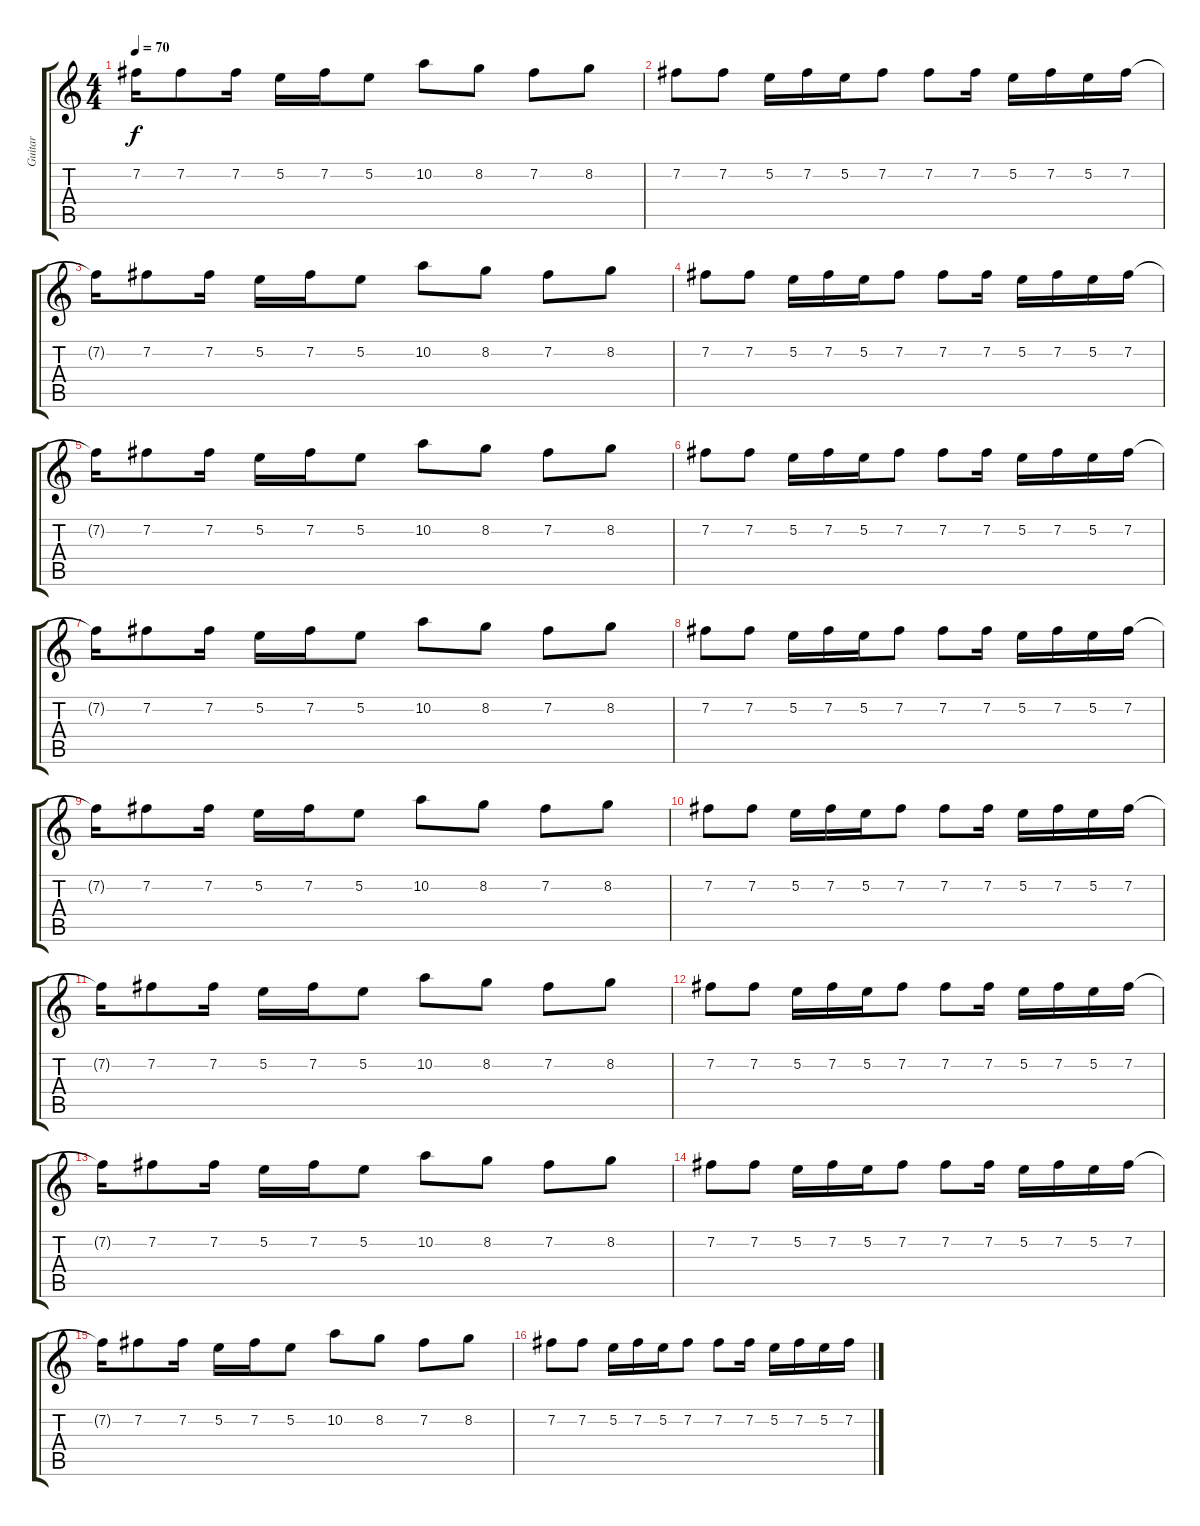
\track ("Guitar" "Guitar") {instrument distortionguitar}
\staff {score tabs}
\tuning (E4 B3 G3 D3 A2 E2) {hide}
\ts (4 4)
\tempo 70
\clef g2
\ks c
7.2{t}.16{dy f} 7.2.8 7.2.16 5.2.16 7.2.16 5.2.8 10.2.8 8.2.8 7.2.8 8.2.8 |
7.2.8 7.2.8 5.2.16 7.2.16 5.2.16 7.2.8 7.2.8 7.2.16 5.2.16 7.2.16 5.2.16 7.2.16 |
7.2{t}.16 7.2.8 7.2.16 5.2.16 7.2.16 5.2.8 10.2.8 8.2.8 7.2.8 8.2.8 |
7.2.8 7.2.8 5.2.16 7.2.16 5.2.16 7.2.8 7.2.8 7.2.16 5.2.16 7.2.16 5.2.16 7.2.16 |
7.2{t}.16 7.2.8 7.2.16 5.2.16 7.2.16 5.2.8 10.2.8 8.2.8 7.2.8 8.2.8 |
7.2.8 7.2.8 5.2.16 7.2.16 5.2.16 7.2.8 7.2.8 7.2.16 5.2.16 7.2.16 5.2.16 7.2.16 |
7.2{t}.16 7.2.8 7.2.16 5.2.16 7.2.16 5.2.8 10.2.8 8.2.8 7.2.8 8.2.8 |
7.2.8 7.2.8 5.2.16 7.2.16 5.2.16 7.2.8 7.2.8 7.2.16 5.2.16 7.2.16 5.2.16 7.2.16 |
7.2{t}.16 7.2.8 7.2.16 5.2.16 7.2.16 5.2.8 10.2.8 8.2.8 7.2.8 8.2.8 |
7.2.8 7.2.8 5.2.16 7.2.16 5.2.16 7.2.8 7.2.8 7.2.16 5.2.16 7.2.16 5.2.16 7.2.16 |
7.2{t}.16 7.2.8 7.2.16 5.2.16 7.2.16 5.2.8 10.2.8 8.2.8 7.2.8 8.2.8 |
7.2.8 7.2.8 5.2.16 7.2.16 5.2.16 7.2.8 7.2.8 7.2.16 5.2.16 7.2.16 5.2.16 7.2.16 |
7.2{t}.16 7.2.8 7.2.16 5.2.16 7.2.16 5.2.8 10.2.8 8.2.8 7.2.8 8.2.8 |
7.2.8 7.2.8 5.2.16 7.2.16 5.2.16 7.2.8 7.2.8 7.2.16 5.2.16 7.2.16 5.2.16 7.2.16 |
7.2{t}.16 7.2.8 7.2.16 5.2.16 7.2.16 5.2.8 10.2.8 8.2.8 7.2.8 8.2.8 |
7.2.8{volume 0} 7.2.8 5.2.16 7.2.16 5.2.16 7.2.8 7.2.8 7.2.16 5.2.16 7.2.16 5.2.16 7.2.16
